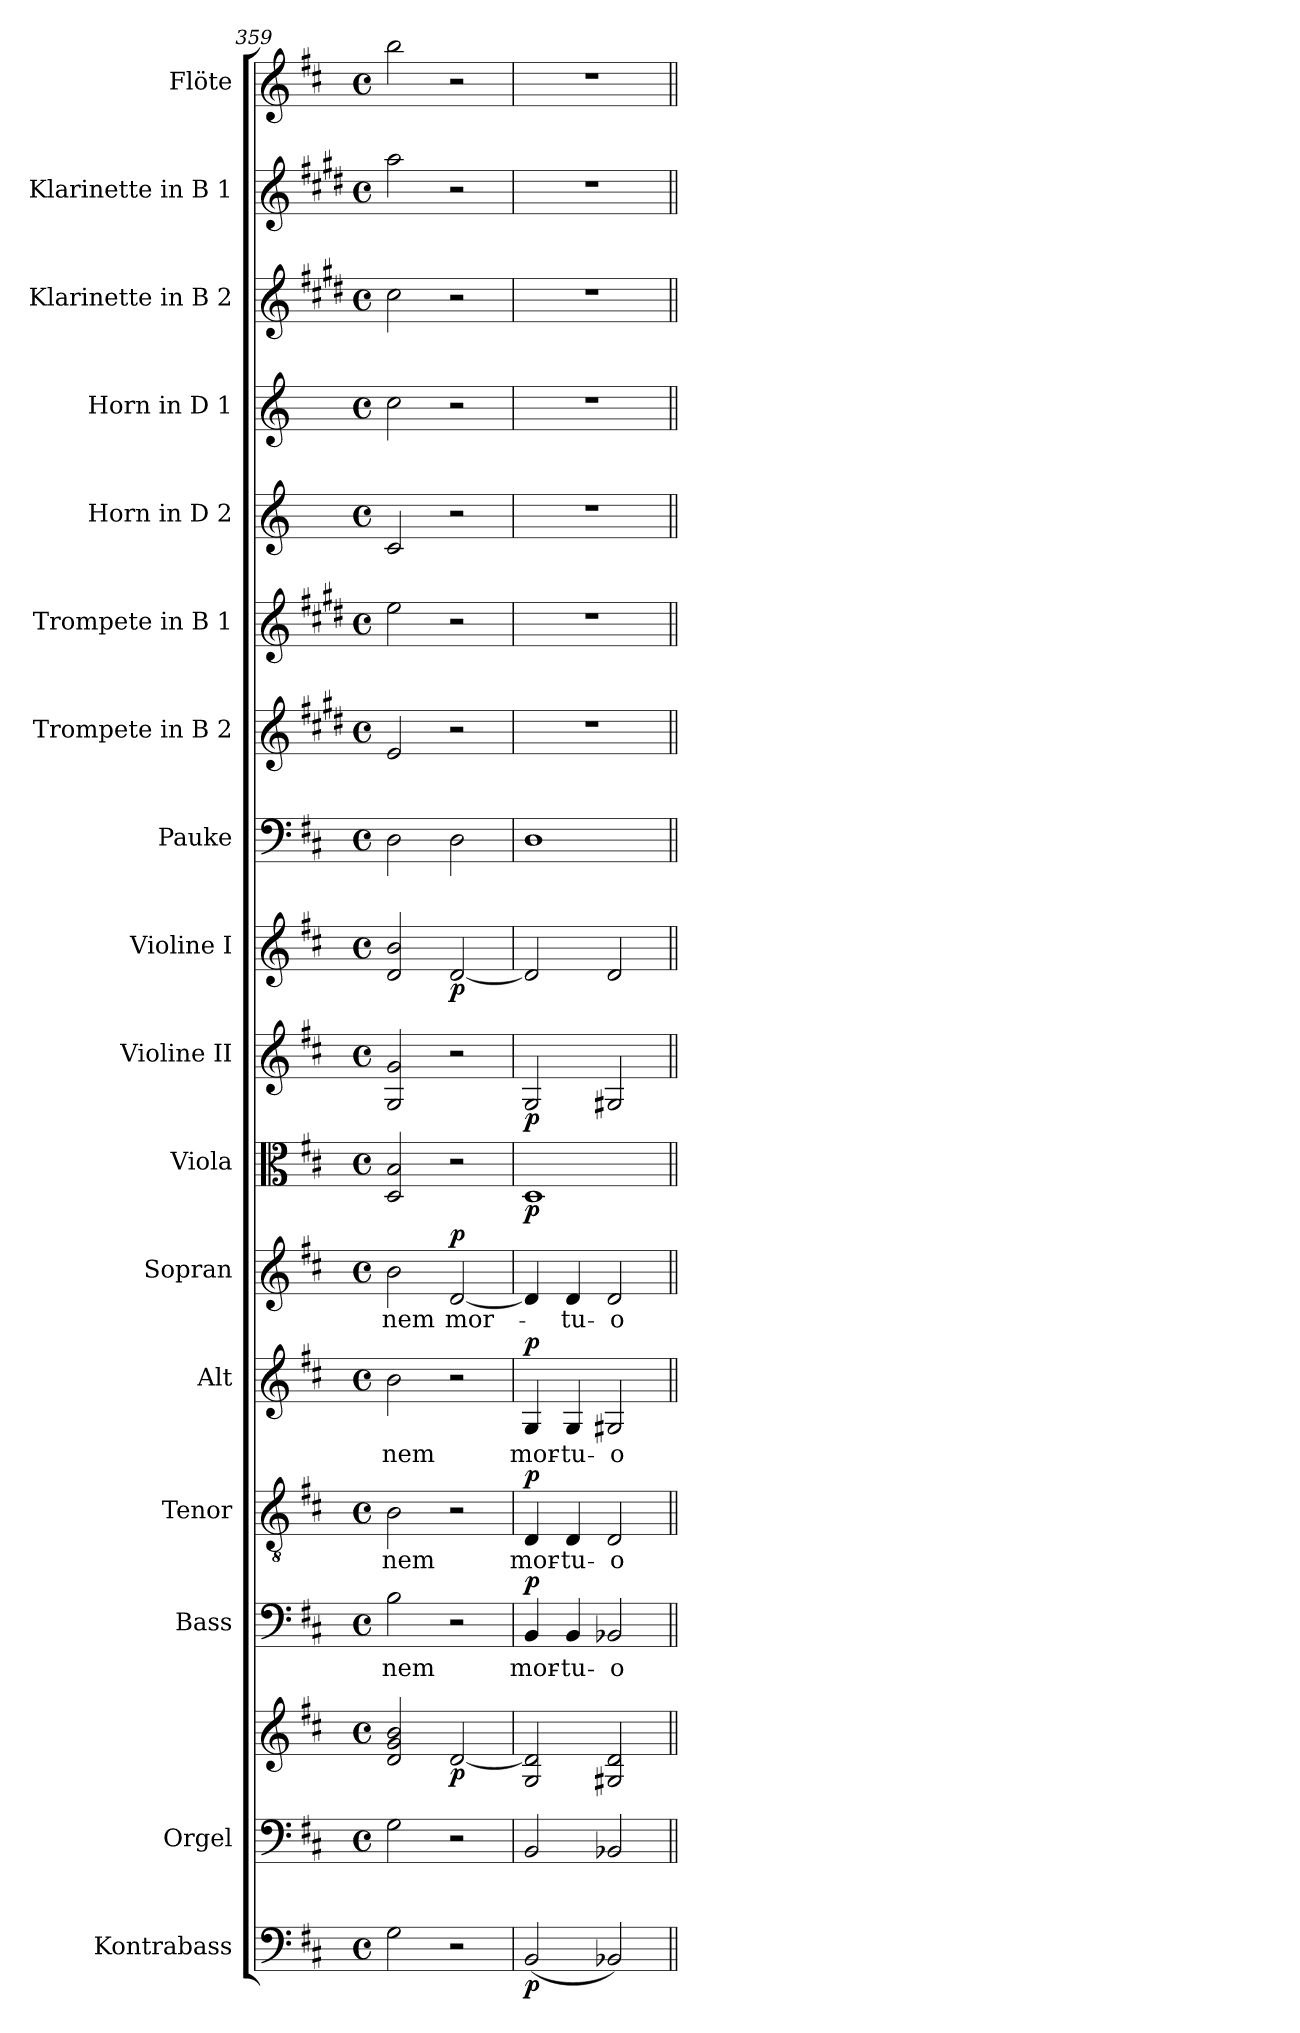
**kern	**dynam	**kern	**kern	**dynam	**kern	**text	**dynam	**kern	**text	**dynam	**kern	**text	**dynam	**kern	**text	**dynam	**kern	**dynam	**kern	**dynam	**kern	**dynam	**kern	**kern	**kern	**kern	**kern	**kern	**kern	**kern
*part17	*part17	*part16	*part16	*part16	*part15	*part15	*part15	*part14	*part14	*part14	*part13	*part13	*part13	*part12	*part12	*part12	*part11	*part11	*part10	*part10	*part9	*part9	*part8	*part7	*part6	*part5	*part4	*part3	*part2	*part1
*staff18	*staff18	*staff17	*staff16	*staff16/17	*staff15	*staff15	*staff15	*staff14	*staff14	*staff14	*staff13	*staff13	*staff13	*staff12	*staff12	*staff12	*staff11	*staff11	*staff10	*staff10	*staff9	*staff9	*staff8	*staff7	*staff6	*staff5	*staff4	*staff3	*staff2	*staff1
*I"Kontrabass	*	*I"Orgel	*	*	*I"Bass	*	*	*I"Tenor	*	*	*I"Alt	*	*	*I"Sopran	*	*	*I"Viola	*	*I"Violine II	*	*I"Violine I	*	*I"Pauke	*I"Trompete in B 2	*I"Trompete in B 1	*I"Horn in D 2	*I"Horn in D 1	*I"Klarinette in B 2	*I"Klarinette in B 1	*I"Flöte
*I'Kb.	*	*I'Org.	*	*	*I'B	*	*	*I'T	*	*	*I'A	*	*	*I'S	*	*	*I'Vla.	*	*I'Vl. II	*	*I'Vl. I	*	*I'Pk.	*I'Trp. 2	*I'Trp. 1	*I'Hrn. 2	*I'Hrn. 1	*I'Kl. 2	*I'Kl. 1	*I'Fl.
*clefF4	*	*clefF4	*clefG2	*	*clefF4	*	*	*clefGv2	*	*	*clefG2	*	*	*clefG2	*	*	*clefC3	*	*clefG2	*	*clefG2	*	*clefF4	*clefG2	*clefG2	*clefG2	*clefG2	*clefG2	*clefG2	*clefG2
*ITrd7c12	*	*	*	*	*	*	*	*	*	*	*	*	*	*	*	*	*	*	*	*	*	*	*	*ITrd1c2	*ITrd1c2	*ITrd-1c-2	*ITrd-1c-2	*ITrd1c2	*ITrd1c2	*
*k[f#c#]	*	*k[f#c#]	*k[f#c#]	*	*k[f#c#]	*	*	*k[f#c#]	*	*	*k[f#c#]	*	*	*k[f#c#]	*	*	*k[f#c#]	*	*k[f#c#]	*	*k[f#c#]	*	*k[f#c#]	*k[f#c#]	*k[f#c#]	*k[f#c#]	*k[f#c#]	*k[f#c#]	*k[f#c#]	*k[f#c#]
*D:	*	*D:	*D:	*	*D:	*	*	*D:	*	*	*D:	*	*	*D:	*	*	*D:	*	*D:	*	*D:	*	*D:	*D:	*D:	*D:	*D:	*D:	*D:	*D:
*M4/4	*	*M4/4	*M4/4	*	*M4/4	*	*	*M4/4	*	*	*M4/4	*	*	*M4/4	*	*	*M4/4	*	*M4/4	*	*M4/4	*	*M4/4	*M4/4	*M4/4	*M4/4	*M4/4	*M4/4	*M4/4	*M4/4
*met(c)	*	*met(c)	*met(c)	*	*met(c)	*	*	*met(c)	*	*	*met(c)	*	*	*met(c)	*	*	*met(c)	*	*met(c)	*	*met(c)	*	*met(c)	*met(c)	*met(c)	*met(c)	*met(c)	*met(c)	*met(c)	*met(c)
=359	=359	=359	=359	=359	=359	=359	=359	=359	=359	=359	=359	=359	=359	=359	=359	=359	=359	=359	=359	=359	=359	=359	=359	=359	=359	=359	=359	=359	=359	=359
!	!	!	!	!	!	!LO:LY:b	!	!	!LO:LY:b	!	!	!LO:LY:b	!	!	!LO:LY:b	!	!	!	!	!	!	!	!	!	!	!	!	!	!	!
2GG\	.	2G\	2d/ 2g/ 2b/	.	2B\	-nem	.	2B\	-nem	.	2b\	-nem	.	2b\	-nem	.	2D/ 2B/	.	2G/ 2g/	.	2d/ 2b/	.	2D\	2d/	2dd\	2d/	2dd\	2b\	2gg\	2bb\
!	!	!	!	!LO:DY:b	!	!	!	!	!	!	!	!	!	!	!LO:LY:b	!LO:DY:a	!	!	!	!	!	!LO:DY:b	!	!	!	!	!	!	!	!
2r	.	2r	[2d/	p	2r	.	.	2r	.	.	2r	.	.	[2d/	mor-	p	2r	.	2r	.	[2d/	p	2D\	2r	2r	2r	2r	2r	2r	2r
=360	=360	=360	=360	=360	=360	=360	=360	=360	=360	=360	=360	=360	=360	=360	=360	=360	=360	=360	=360	=360	=360	=360	=360	=360	=360	=360	=360	=360	=360	=360
!	!LO:DY:b	!	!	!	!	!LO:LY:b	!LO:DY:a	!	!LO:LY:b	!LO:DY:a	!	!LO:LY:b	!LO:DY:a	!	!	!	!	!LO:DY:b	!	!LO:DY:b	!	!	!	!	!	!	!	!	!	!
(<2BBB/	p	2BB/	2G/ 2d/]	.	4BB/	mor-	p	4D/	mor-	p	4G/	mor-	p	4d/]	.	.	1D	p	2G/	p	2d/]	.	1D	1r	1r	1r	1r	1r	1r	1r
!	!	!	!	!	!	!LO:LY:b	!	!	!LO:LY:b	!	!	!LO:LY:b	!	!	!LO:LY:b	!	!	!	!	!	!	!	!	!	!	!	!	!	!	!
.	.	.	.	.	4BB/	-tu-	.	4D/	-tu-	.	4G/	-tu-	.	4d/	-tu-	.	.	.	.	.	.	.	.	.	.	.	.	.	.	.
!	!	!	!	!	!	!LO:LY:b	!	!	!LO:LY:b	!	!	!LO:LY:b	!	!	!LO:LY:b	!	!	!	!	!	!	!	!	!	!	!	!	!	!	!
2BBB-X/)	.	2BB-X/	2G#X/ 2d/	.	2BB-X/	-o-	.	2D/	-o-	.	2G#X/	-o-	.	2d/	-o-	.	.	.	2G#X/	.	2d/	.	.	.	.	.	.	.	.	.
=||	=||	=||	=||	=||	=||	=||	=||	=||	=||	=||	=||	=||	=||	=||	=||	=||	=||	=||	=||	=||	=||	=||	=||	=||	=||	=||	=||	=||	=||	=||
*-	*-	*-	*-	*-	*-	*-	*-	*-	*-	*-	*-	*-	*-	*-	*-	*-	*-	*-	*-	*-	*-	*-	*-	*-	*-	*-	*-	*-	*-	*-
